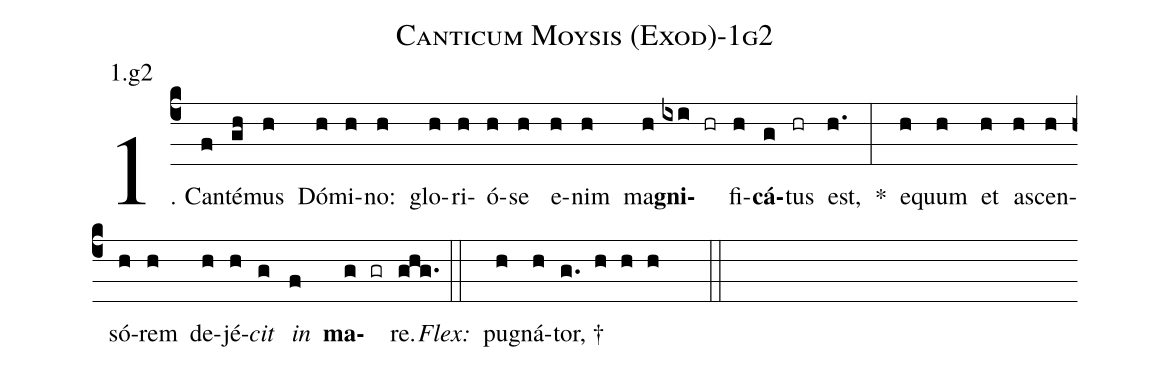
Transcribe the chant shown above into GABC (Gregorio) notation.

name: Canticum Moysis (Exod)-1g2;
annotation: 1.g2;
%%
(c4)1. Can(f)té(gh)mus(h) Dó(h)mi(h)no:(h) glo(h)ri(h)ó(h)se(h) e(h)nim(h) ma(h)<b>gni</b>(ixi hr)fi(h)<b>cá</b>(g)tus(hr) est,(h.) *(:) e(h)quum(h) et(h) a(h)scen(h)só(h)rem(h) de(h)jé(h)<i>cit</i>(g) <i>in</i>(f) <b>ma</b>(g gr)re.(ghg.) (::)
<i>Flex:</i>()  pu(h)gná(h)tor, †(g. h h h  ::)
